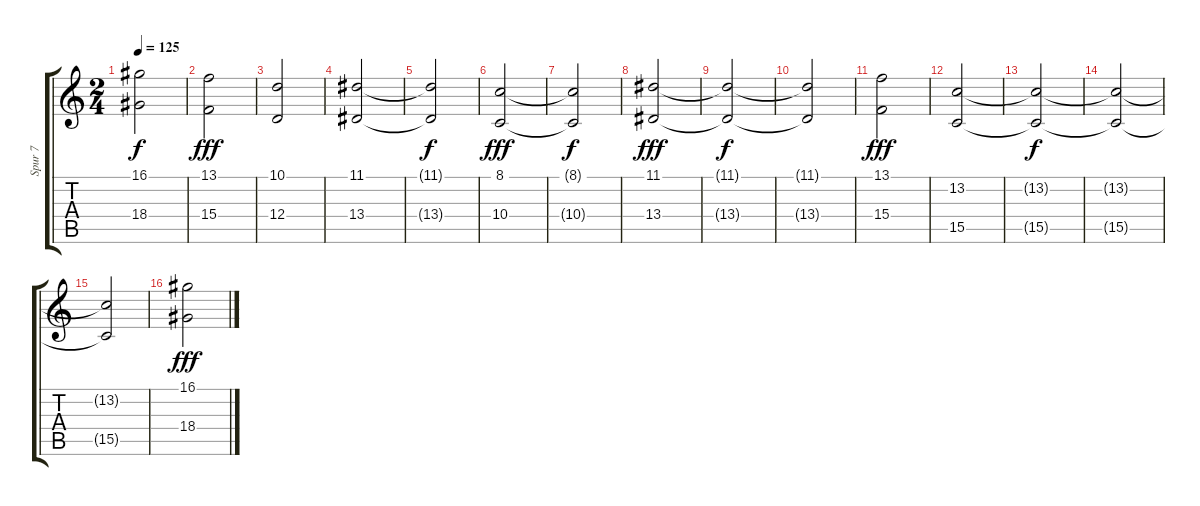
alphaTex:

\track ("Spur 7" "Spur 7") {instrument stringensemble2}
\staff {score tabs}
\tuning (E4 B3 G3 D3 A2 E2) {hide}
\ts (2 4)
\tempo 125
\clef g2
\ks c
(16.1{t} 18.4{t}).2{dy f} |
(13.1 15.4).2{dy fff} |
(10.1 12.4).2 |
(11.1 13.4).2 |
(11.1{t} 13.4{t}).2{dy f} |
(8.1 10.4).2{dy fff} |
(8.1{t} 10.4{t}).2{dy f} |
(11.1 13.4).2{dy fff} |
(11.1{t} 13.4{t}).2{dy f} |
(11.1{t} 13.4{t}).2 |
(13.1 15.4).2{dy fff} |
(13.2 15.5).2 |
(13.2{t} 15.5{t}).2{dy f} |
(13.2{t} 15.5{t}).2 |
(13.2{t} 15.5{t}).2 |
(16.1 18.4).2{dy fff}
